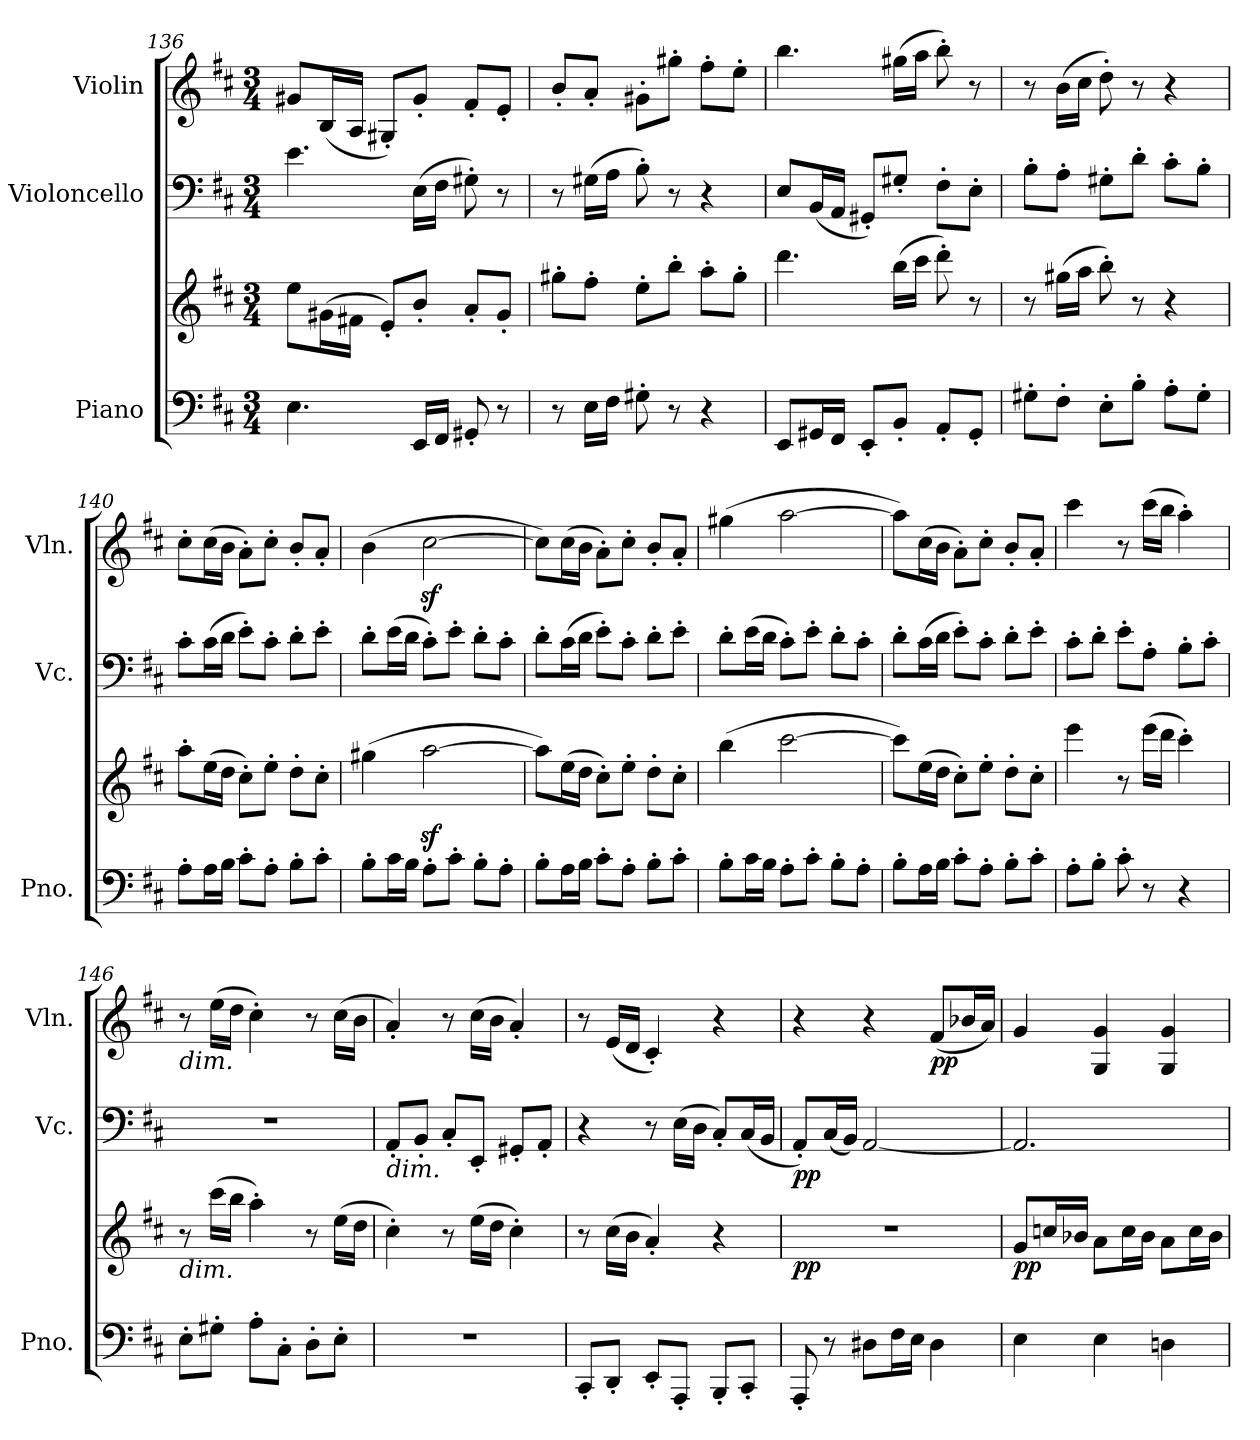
**kern	**kern	**dynam	**kern	**dynam	**kern	**dynam
*part3	*part3	*part3	*part2	*part2	*part1	*part1
*staff4	*staff3	*staff3/4	*staff2	*staff2	*staff1	*staff1
*I"Piano	*	*	*I"Violoncello	*	*I"Violin	*
*I'Pno.	*	*	*I'Vc.	*	*I'Vln.	*
*clefF4	*clefG2	*	*clefF4	*	*clefG2	*
*k[f#c#]	*k[f#c#]	*	*k[f#c#]	*	*k[f#c#]	*
*M3/4	*M3/4	*	*M3/4	*	*M3/4	*
=136	=136	=136	=136	=136	=136	=136
4.E\	8ee\L	.	4.e\	.	8g#X/L	.
.	(>16g#X\L	.	.	.	(<16B/L	.
.	16f#X\JJ	.	.	.	16A/JJ	.
.	8e'/L)	.	.	.	8G#X'/L)	.
16EE/LL	8b'/J	.	(>16E\LL	.	8g#'/J	.
16FF#/JJ	.	.	16F#\JJ	.	.	.
8GG#X'/	8a'/L	.	8G#X'\)	.	8f#'/L	.
8r	8g#'/J	.	8r	.	8e'/J	.
=137	=137	=137	=137	=137	=137	=137
8r	8gg#X'\L	.	8r	.	8b'/L	.
16E\LL	8ff#'\J	.	(>16G#X\LL	.	8a'/J	.
16F#\JJ	.	.	16A\JJ	.	.	.
8G#X'\	8ee'\L	.	8B'\)	.	8g#X'\L	.
8r	8bb'\J	.	8r	.	8gg#X'\J	.
4r	8aa'\L	.	4r	.	8ff#'\L	.
.	8gg#'\J	.	.	.	8ee'\J	.
=138	=138	=138	=138	=138	=138	=138
8EE/L	4.ddd\	.	8E/L	.	4.bb\	.
16GG#X/L	.	.	(<16BB/L	.	.	.
16FF#/JJ	.	.	16AA/JJ	.	.	.
8EE'/L	.	.	8GG#X'/L)	.	.	.
8BB'/J	(>16bb\LL	.	8G#X'/J	.	(>16gg#X\LL	.
.	16ccc#\JJ	.	.	.	16aa\JJ	.
8AA'/L	8ddd'\)	.	8F#'\L	.	8bb'\)	.
8GG#'/J	8r	.	8E'\J	.	8r	.
=139	=139	=139	=139	=139	=139	=139
8G#X'\L	8r	.	8B'\L	.	8r	.
8F#'\J	(>16gg#X\LL	.	8A'\J	.	(>16b\LL	.
.	16aa\JJ	.	.	.	16cc#\JJ	.
8E'\L	8bb'\)	.	8G#X'\L	.	8dd'\)	.
8B'\J	8r	.	8d'\J	.	8r	.
8A'\L	4r	.	8c#'\L	.	4r	.
8G#'\J	.	.	8B'\J	.	.	.
!!LO:LB:g=z
=140	=140	=140	=140	=140	=140	=140
8A'\L	8aa'\L	.	8c#'\L	.	8cc#'\L	.
16A\L	(>16ee\L	.	(>16c#\L	.	(>16cc#\L	.
16B\JJ	16dd\JJ	.	16d\JJ	.	16b\JJ	.
8c#'\L	8cc#'\L)	.	8e'\L)	.	8a'\L)	.
8A'\J	8ee'\J	.	8c#'\J	.	8cc#'\J	.
8B'\L	8dd'\L	.	8d'\L	.	8b'/L	.
8c#'\J	8cc#'\J	.	8e'\J	.	8a'/J	.
=141	=141	=141	=141	=141	=141	=141
8B'\L	(>4gg#X\	.	8d'\L	.	(>4b\	.
16c#\L	.	.	(>16e\L	.	.	.
16B\JJ	.	.	16d\JJ	.	.	.
8A'\L	[2aaz<\	.	8c#'\L)	.	[2cc#z<\	.
8c#'\J	.	.	8e'\J	.	.	.
8B'\L	.	.	8d'\L	.	.	.
8A'\J	.	.	8c#'\J	.	.	.
=142	=142	=142	=142	=142	=142	=142
8B'\L	8aa\L])	.	8d'\L	.	8cc#\L])	.
16A\L	(>16ee\L	.	(>16c#\L	.	(>16cc#\L	.
16B\JJ	16dd\JJ	.	16d\JJ	.	16b\JJ	.
8c#'\L	8cc#'\L)	.	8e'\L)	.	8a'\L)	.
8A'\J	8ee'\J	.	8c#'\J	.	8cc#'\J	.
8B'\L	8dd'\L	.	8d'\L	.	8b'/L	.
8c#'\J	8cc#'\J	.	8e'\J	.	8a'/J	.
=143	=143	=143	=143	=143	=143	=143
8B'\L	(>4bb\	.	8d'\L	.	(>4gg#X\	.
16c#\L	.	.	(>16e\L	.	.	.
16B\JJ	.	.	16d\JJ	.	.	.
8A'\L	[2ccc#\	.	8c#'\L)	.	[2aa\	.
8c#'\J	.	.	8e'\J	.	.	.
8B'\L	.	.	8d'\L	.	.	.
8A'\J	.	.	8c#'\J	.	.	.
=144	=144	=144	=144	=144	=144	=144
8B'\L	8ccc#\L])	.	8d'\L	.	8aa\L])	.
16A\L	(>16ee\L	.	(>16c#\L	.	(>16cc#\L	.
16B\JJ	16dd\JJ	.	16d\JJ	.	16b\JJ	.
8c#'\L	8cc#'\L)	.	8e'\L)	.	8a'\L)	.
8A'\J	8ee'\J	.	8c#'\J	.	8cc#'\J	.
8B'\L	8dd'\L	.	8d'\L	.	8b'/L	.
8c#'\J	8cc#'\J	.	8e'\J	.	8a'/J	.
!!LO:LB:g=z
=145	=145	=145	=145	=145	=145	=145
8A'\L	4eee\	.	8c#'\L	.	4ccc#\	.
8B'\J	.	.	8d'\J	.	.	.
8c#'\	8r	.	8e'\L	.	8r	.
8r	(>16eee\LL	.	8A'\J	.	(>16ccc#\LL	.
.	16ddd\JJ	.	.	.	16bb\JJ	.
4r	4ccc#'\)	.	8B'\L	.	4aa'\)	.
.	.	.	8c#'\J	.	.	.
=146	=146	=146	=146	=146	=146	=146
!	!	!	!	!	!LO:TX:b:i:t=dim.	!
!	!LO:TX:b:i:t=dim.	!	!	!	!	!
8E'\L	8r	.	2.r	.	8r	.
8G#X'\J	(>16ccc#\LL	.	.	.	(>16ee\LL	.
.	16bb\JJ	.	.	.	16dd\JJ	.
8A'\L	4aa'\)	.	.	.	4cc#'\)	.
8C#'\J	.	.	.	.	.	.
8D'\L	8r	.	.	.	8r	.
8E'\J	(>16ee\LL	.	.	.	(>16cc#\LL	.
.	16dd\JJ	.	.	.	16b\JJ	.
=147	=147	=147	=147	=147	=147	=147
!	!	!	!LO:TX:b:i:t=dim.	!	!	!
2.r	4cc#'\)	.	8AA'/L	.	4a'/)	.
.	.	.	8BB'/J	.	.	.
.	8r	.	8C#'/L	.	8r	.
.	(>16ee\LL	.	8EE'/J	.	(>16cc#\LL	.
.	16dd\JJ	.	.	.	16b\JJ	.
.	4cc#'\)	.	8GG#X'/L	.	4a'/)	.
.	.	.	8AA'/J	.	.	.
=148	=148	=148	=148	=148	=148	=148
8CC#'/L	8r	.	4r	.	8r	.
8DD'/J	(>16cc#\LL	.	.	.	(<16e/LL	.
.	16b\JJ	.	.	.	16d/JJ	.
8EE'/L	4a'/)	.	8r	.	4c#'/)	.
8AAA'/J	.	.	(>16E\LL	.	.	.
.	.	.	16D\JJ	.	.	.
8BBB'/L	4r	.	8C#'/L)	.	4r	.
8CC#'/J	.	.	(<16C#/L	.	.	.
.	.	.	16BB/JJ	.	.	.
=149	=149	=149	=149	=149	=149	=149
!	!	!LO:DY:b	!	!LO:DY:b	!	!
8AAA'/	2.r	pp	8AA'/L)	pp	4r	.
8r	.	.	(<16C#/L	.	.	.
.	.	.	16BB/JJ)	.	.	.
8D#X\L	.	.	[2AA/	.	4r	.
16F#\L	.	.	.	.	.	.
16E\JJ	.	.	.	.	.	.
!	!	!	!	!	!	!LO:DY:b
4D#\	.	.	.	.	(<8f#/L	pp
.	.	.	.	.	16b-X/L	.
.	.	.	.	.	16a/JJ)	.
!!LO:PB:g=z
=150	=150	=150	=150	=150	=150	=150
!	!	!LO:DY:b	!	!	!	!
4E\	8g/L	pp	2.AA/]	.	4g/	.
.	16ccn/L	.	.	.	.	.
.	16b-X/JJ	.	.	.	.	.
4E\	8a\L	.	.	.	4G/ 4g/	.
.	16cc\L	.	.	.	.	.
.	16b-\JJ	.	.	.	.	.
4Dn\	8a\L	.	.	.	4G/ 4g/	.
.	16cc\L	.	.	.	.	.
.	16b-\JJ	.	.	.	.	.
=	=	=	=	=	=	=
*-	*-	*-	*-	*-	*-	*-
